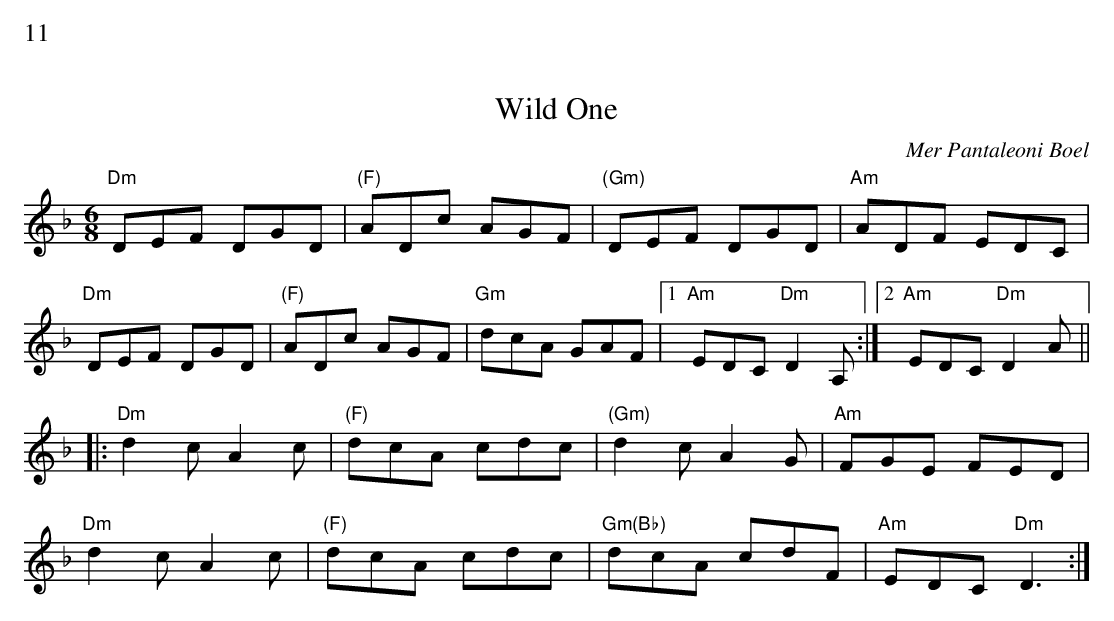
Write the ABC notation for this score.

X:1
%%text 11
T:Wild One
M:6/8
L:1/8
C:Mer Pantaleoni Boel
K:Dmin
"Dm"DEF DGD|"(F)"ADc AGF|"(Gm)"DEF DGD|"Am"ADF EDC |
"Dm"DEF DGD|"(F)"ADc AGF|"Gm"dcA GAF|1 "Am"EDC "Dm"D2A,:|[2 "Am"EDC "Dm"D2A ||
|: "Dm"d2c A2c|"(F)"dcA cdc|"(Gm)"d2c A2G|"Am"FGE FED |
"Dm"d2c A2c|"(F)"dcA cdc|"Gm(Bb)"dcA cdF| "Am"EDC "Dm"D3:|
